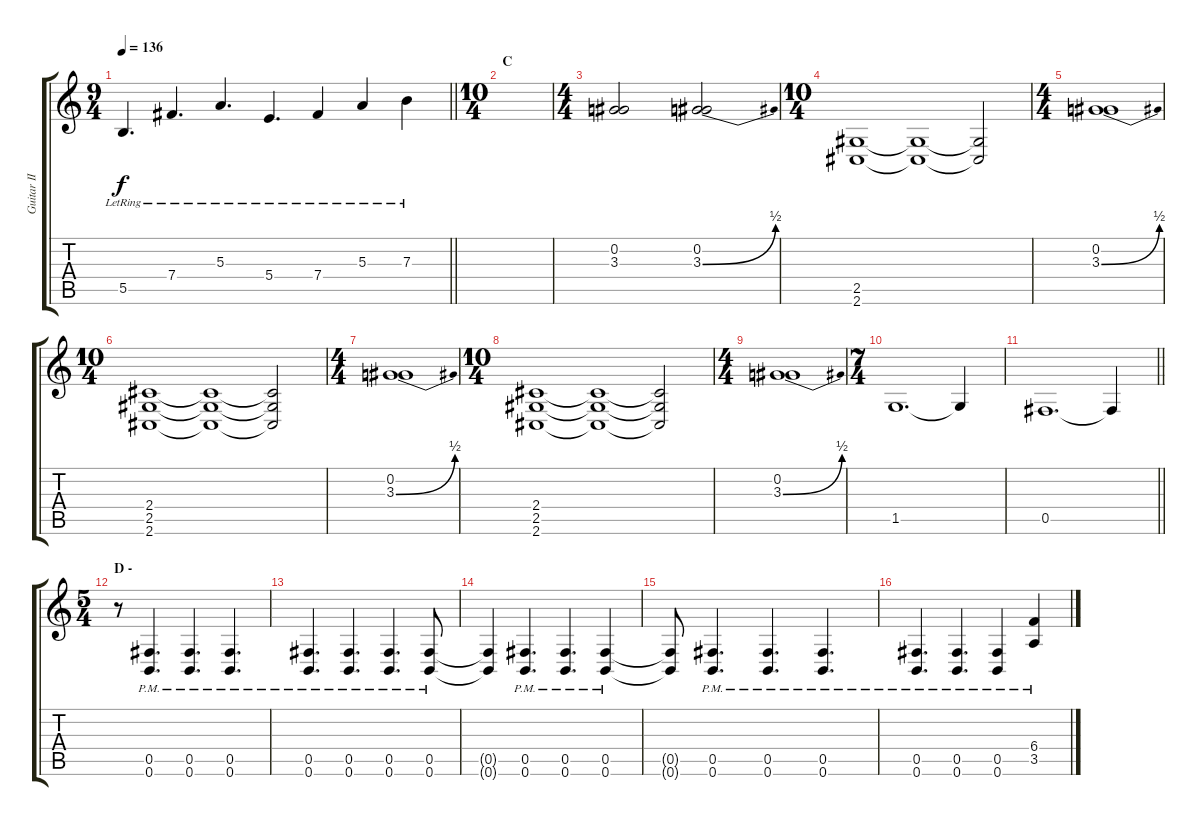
\track ("Guitar II" "Guitar II") {instrument distortionguitar}
\staff {score tabs}
\tuning (Db4 Ab3 E3 B2 Gb2 B1) {hide}
\ts (9 4)
\tempo 136
\clef g2
\barLineRight lightlight
\ks c
5.5{lr}.4{d dy f} 7.4{lr}.4{d} 5.3{lr}.4{d} 5.4{lr}.4{d} 7.4{lr}.4 5.3{lr}.4 7.3{lr}.4 |
\ts (10 4)
\section ("" "C")
|
\ts (4 4)
(0.2 3.3).2 (0.2 3.3{be (bend 0 0 60 2)}).2 |
\ts (10 4)
(2.5 2.6).1 (2.5{t} 2.6{t}).1 (2.5{t} 2.6{t}).2 |
\ts (4 4)
(0.2 3.3{be (bend 0 0 60 2)}).1 |
\ts (10 4)
(2.4 2.5 2.6).1 (2.4{t} 2.5{t} 2.6{t}).1 (2.4{t} 2.5{t} 2.6{t}).2 |
\ts (4 4)
(0.2 3.3{be (bend 0 0 60 2)}).1 |
\ts (10 4)
(2.4 2.5 2.6).1 (2.4{t} 2.5{t} 2.6{t}).1 (2.4{t} 2.5{t} 2.6{t}).2 |
\ts (4 4)
(0.2 3.3{be (bend 0 0 60 2)}).1 |
\ts (7 4)
1.5.1{d} 1.5{t}.4 |
\barLineRight lightlight
0.5.1{d} 0.5{t}.4 |
\ts (5 4)
\section ("" "D -")
r.8 (0.5{pm} 0.6{pm}).4{d} (0.5{pm} 0.6{pm}).4{d} (0.5{pm} 0.6{pm}).4{d} |
(0.5{pm} 0.6{pm}).4{d} (0.5{pm} 0.6{pm}).4{d} (0.5{pm} 0.6{pm}).4{d} (0.5{pm} 0.6{pm}).8 |
(0.5{t} 0.6{t}).4 (0.5{pm} 0.6{pm}).4{d} (0.5{pm} 0.6{pm}).4{d} (0.5{pm} 0.6{pm}).4 |
(0.5{t} 0.6{t}).8 (0.5{pm} 0.6{pm}).4{d} (0.5{pm} 0.6{pm}).4{d} (0.5{pm} 0.6{pm}).4{d} |
(0.5{pm} 0.6{pm}).4{d} (0.5{pm} 0.6{pm}).4{d} (0.5{pm} 0.6{pm}).4 (6.4{pm} 3.5{pm}).4
